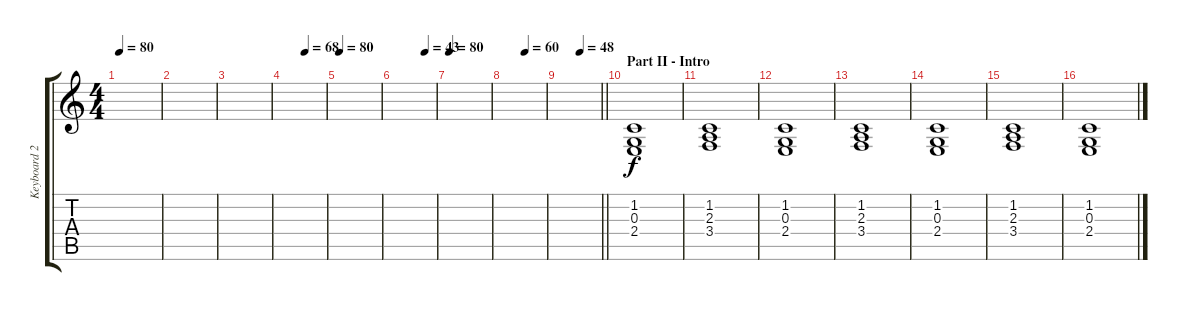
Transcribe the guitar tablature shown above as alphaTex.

\track ("Keyboard 2" "Keyboard 2") {instrument pad8sweep}
\staff {score tabs}
\tuning (E4 B3 G3 D3 A2 E2) {hide}
\ts (4 4)
\tempo 80
\clef g2
\ks c
|
|
|
\tempo (68 0.5)
|
\tempo 80
|
\tempo (43 0.75)
|
\tempo 80
|
\tempo (60 0.5)
|
\tempo (48 0.5)
\barLineRight lightlight
|
\section ("" "Part II - Intro")
(1.2 0.3 2.4).1 |
(1.2 2.3 3.4).1 |
(1.2 0.3 2.4).1 |
(1.2 2.3 3.4).1 |
(1.2 0.3 2.4).1 |
(1.2 2.3 3.4).1 |
(1.2 0.3 2.4).1
